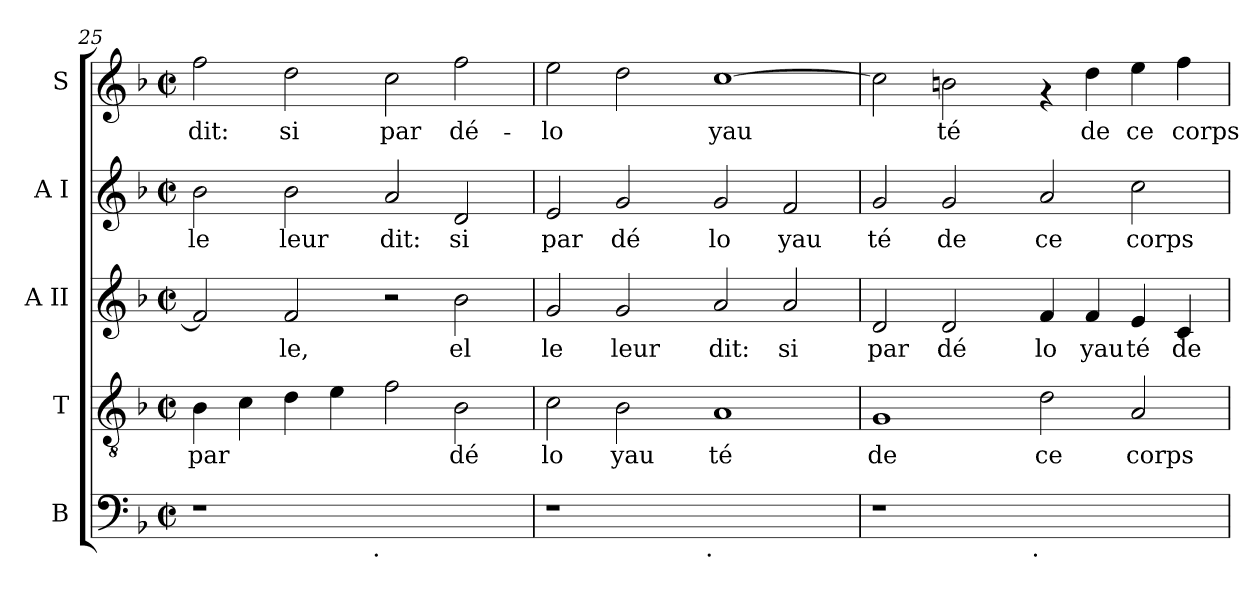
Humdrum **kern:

**kern	**kern	**text	**kern	**text	**kern	**text	**kern	**text
*part5	*part4	*part4	*part3	*part3	*part2	*part2	*part1	*part1
*staff5	*staff4	*staff4	*staff3	*staff3	*staff2	*staff2	*staff1	*staff1
*I"B	*I"T	*	*I"A II	*	*I"A I	*	*I"S	*
!!LO:PB:g=z
*clefF4	*clefGv2	*	*clefG2	*	*clefG2	*	*clefG2	*
*k[b-]	*k[b-]	*	*k[b-]	*	*k[b-]	*	*k[b-]	*
*F:	*F:	*	*F:	*	*F:	*	*F:	*
*M2/2	*M2/2	*	*M2/2	*	*M2/2	*	*M2/2	*
*met(c|)	*met(c|)	*	*met(c|)	*	*met(c|)	*	*met(c|)	*
=25	=25	=25	=25	=25	=25	=25	=25	=25
!	!	!LO:LY:b:cj	!	!LO:LY:b:cj	!	!LO:LY:b:cj	!	!LO:LY:b:cj
*^	*	*	*	*	*	*	*	*
1r	2ryy	4B-\	par	2f/]	--	2b-\	le	2ff\	dit:
!	!	!	!LO:LY:b:cj	!	!	!	!	!	!
.	.	4c\	.	.	.	.	.	.	.
!	!	!	!LO:LY:b:cj	!	!LO:LY:b:cj	!	!LO:LY:b:cj	!	!LO:LY:b:cj
.	4...ryy	4d\	.	2f/	-le,	2b-\	leur	2dd\	si
!	!	!	!LO:LY:b:cj	!	!	!	!	!	!
.	.	4e\	.	.	.	.	.	.	.
!	!LO:TX:b:t=.	!	!	!	!	!	!	!	!
.	1ryy	.	.	.	.	.	.	.	.
!	!	!	!LO:LY:b:cj	!	!	!	!LO:LY:b:cj	!	!LO:LY:b:cj
1ryy	.	2f\	.	2r	.	2a/	dit:	2cc\	par
!	!	!	!LO:LY:b:cj	!	!LO:LY:b:cj	!	!LO:LY:b:cj	!	!LO:LY:b:cj
.	.	2B-\	dé	2b-\	el	2d/	si	2ff\	dé-
.	32ryy	.	.	.	.	.	.	.	.
=26	=26	=26	=26	=26	=26	=26	=26	=26	=26
!	!	!	!LO:LY:b:cj	!	!LO:LY:b:cj	!	!LO:LY:b:cj	!	!LO:LY:b:cj
1r	2ryy	2c\	lo	2g/	le	2e/	par	2ee\	-lo-
!	!	!	!LO:LY:b:cj	!	!LO:LY:b:cj	!	!LO:LY:b:cj	!	!LO:LY:b:cj
.	4ryy	2B-\	yau	2g/	leur	2g/	dé	2dd\	--
.	8...ryy	.	.	.	.	.	.	.	.
!	!LO:TX:b:t=.	!	!	!	!	!	!	!	!
.	1ryy	.	.	.	.	.	.	.	.
!	!	!	!LO:LY:b:cj	!	!LO:LY:b:cj	!	!LO:LY:b:cj	!	!LO:LY:b:cj
1ryy	.	1A	té	2a/	dit:	2g/	lo	[>1cc	-yau-
!	!	!	!	!	!LO:LY:b:cj	!	!LO:LY:b:cj	!	!
.	.	.	.	2a/	si	2f/	yau	.	.
.	64ryy	.	.	.	.	.	.	.	.
=27	=27	=27	=27	=27	=27	=27	=27	=27	=27
!	!	!	!LO:LY:b:cj	!	!LO:LY:b:cj	!	!LO:LY:b:cj	!	!LO:LY:b:cj
1r	2ryy	1G	de	2d/	par	2g/	té	2cc\]	--
!	!	!	!	!	!LO:LY:b:cj	!	!LO:LY:b:cj	!	!LO:LY:b:cj
.	4ryy	.	.	2d/	dé	2g/	de	2bn\	-té
.	8...ryy	.	.	.	.	.	.	.	.
!	!LO:TX:b:t=.	!	!	!	!	!	!	!	!
.	1ryy	.	.	.	.	.	.	.	.
!	!	!	!LO:LY:b:cj	!	!LO:LY:b:cj	!	!LO:LY:b:cj	!	!
1ryy	.	2d\	ce	4f/	lo	2a/	ce	4rf	.
!	!	!	!	!	!LO:LY:b:cj	!	!	!	!LO:LY:b:cj
.	.	.	.	4f/	yau	.	.	4dd\	de
!	!	!	!LO:LY:b:cj	!	!LO:LY:b:cj	!	!LO:LY:b:cj	!	!LO:LY:b:cj
.	.	2A/	corps	4e/	té	2cc\	corps	4ee\	ce
!	!	!	!	!	!LO:LY:b:cj	!	!	!	!LO:LY:b:cj
.	.	.	.	4c/	de	.	.	4ff\	corps
.	64ryy	.	.	.	.	.	.	.	.
*v	*v	*	*	*	*	*	*	*	*
=	=	=	=	=	=	=	=	=
*-	*-	*-	*-	*-	*-	*-	*-	*-
